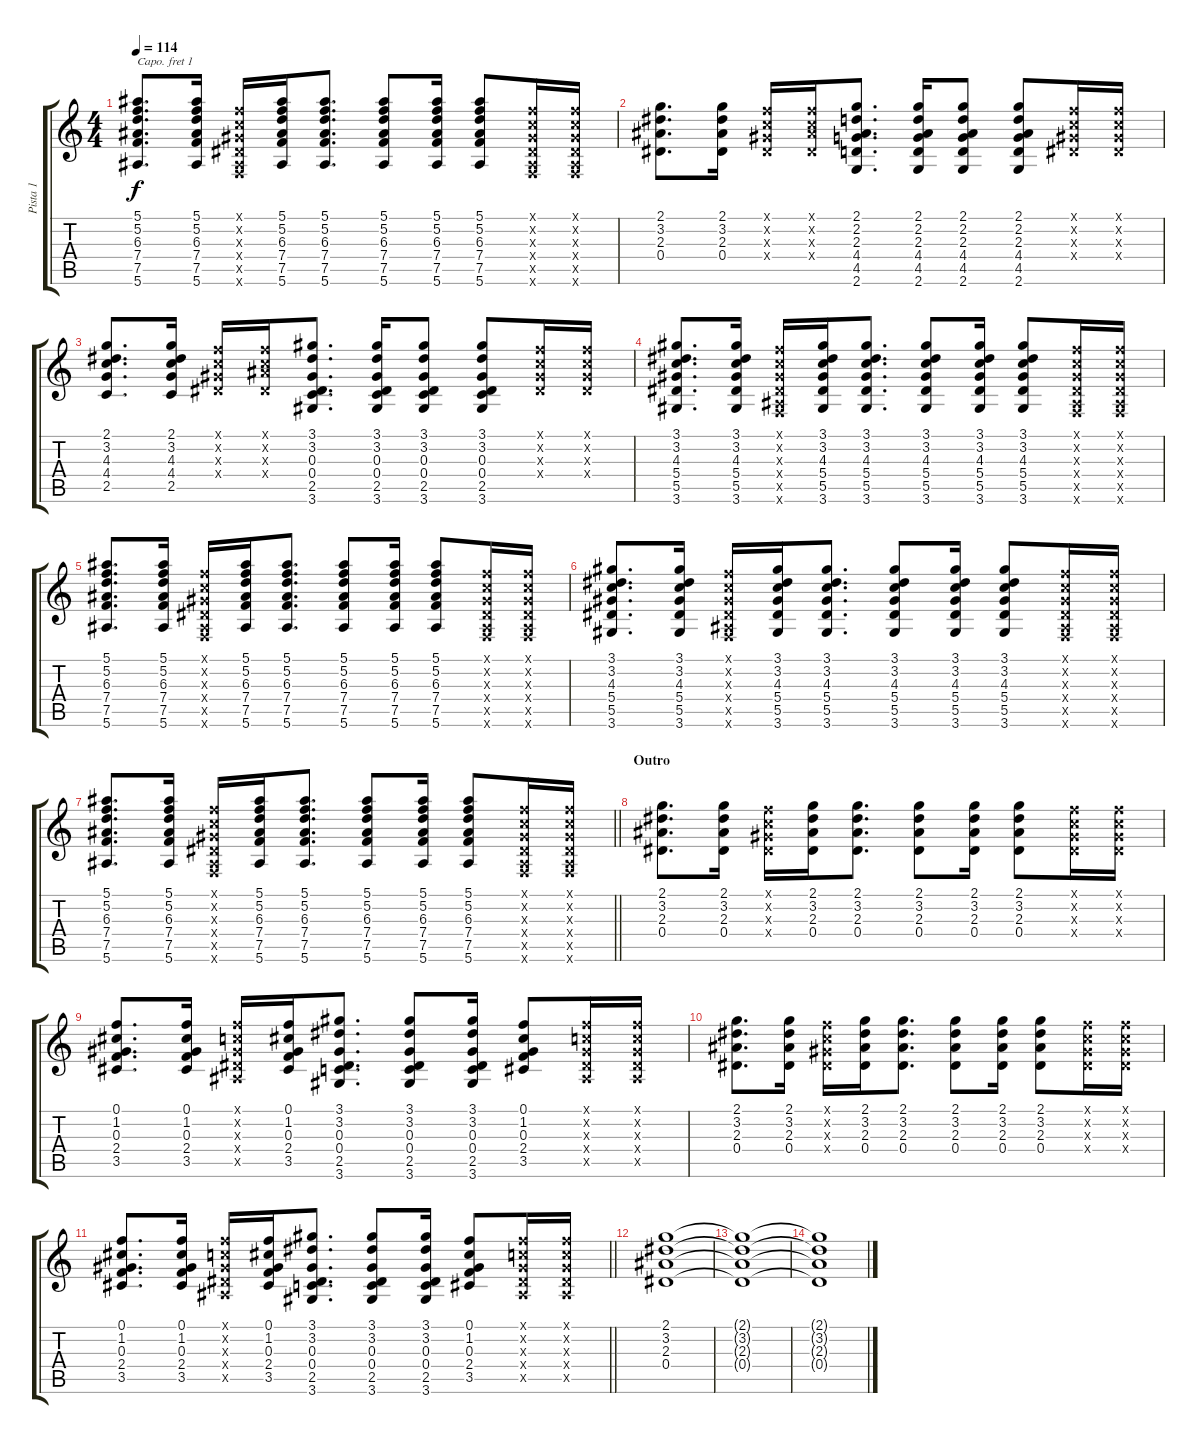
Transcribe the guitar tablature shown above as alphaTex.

\track ("Pista 1" "Pista 1") {instrument acousticguitarnylon}
\staff {score tabs}
\capo 1
\tuning (E4 B3 G3 D3 A2 E2) {hide}
\ts (4 4)
\tempo 114
\clef g2
\ks c
(5.1 5.2 6.3 7.4 7.5 5.6).8{d dy f} (5.1 5.2 6.3 7.4 7.5 5.6).16 (0.1{x} 0.2{x} 0.3{x} 0.4{x} 0.5{x} 0.6{x}).16 (5.1 5.2 6.3 7.4 7.5 5.6).16 (5.1 5.2 6.3 7.4 7.5 5.6).8{d} (5.1 5.2 6.3 7.4 7.5 5.6).8 (5.1 5.2 6.3 7.4 7.5 5.6).16 (5.1 5.2 6.3 7.4 7.5 5.6).8 (0.1{x} 0.2{x} 0.3{x} 0.4{x} 0.5{x} 0.6{x}).16 (0.1{x} 0.2{x} 0.3{x} 0.4{x} 0.5{x} 0.6{x}).16 |
(2.1 3.2 2.3 0.4).8{d} (2.1 3.2 2.3 0.4).16 (0.1{x} 0.2{x} 0.3{x} 0.4{x}).16 (0.1{x} 0.2{x} 2.3{x} 0.4{x}).16 (2.1 2.2 2.3 4.4 4.5 2.6).8{d} (2.1 2.2 2.3 4.4 4.5 2.6).16 (2.1 2.2 2.3 4.4 4.5 2.6).8 (2.1 2.2 2.3 4.4 4.5 2.6).8 (0.1{x} 0.2{x} 0.3{x} 0.4{x}).16 (0.1{x} 0.2{x} 0.3{x} 0.4{x}).16 |
(2.1 3.2 4.3 4.4 2.5).8{d} (2.1 3.2 4.3 4.4 2.5).16 (0.1{x} 0.2{x} 0.3{x} 0.4{x}).16 (0.1{x} 0.2{x} 2.3{x} 0.4{x}).16 (3.1 3.2 0.3 0.4 2.5 3.6).8{d} (3.1 3.2 0.3 0.4 2.5 3.6).16 (3.1 3.2 0.3 0.4 2.5 3.6).8 (3.1 3.2 0.3 0.4 2.5 3.6).8 (0.1{x} 0.2{x} 0.3{x} 0.4{x}).16 (0.1{x} 0.2{x} 0.3{x} 0.4{x}).16 |
(3.1 3.2 4.3 5.4 5.5 3.6).8{d} (3.1 3.2 4.3 5.4 5.5 3.6).16 (0.1{x} 0.2{x} 0.3{x} 0.4{x} 0.5{x} 0.6{x}).16 (3.1 3.2 4.3 5.4 5.5 3.6).16 (3.1 3.2 4.3 5.4 5.5 3.6).8{d} (3.1 3.2 4.3 5.4 5.5 3.6).8 (3.1 3.2 4.3 5.4 5.5 3.6).16 (3.1 3.2 4.3 5.4 5.5 3.6).8 (0.1{x} 0.2{x} 0.3{x} 0.4{x} 0.5{x} 0.6{x}).16 (0.1{x} 0.2{x} 0.3{x} 0.4{x} 0.5{x} 0.6{x}).16 |
(5.1 5.2 6.3 7.4 7.5 5.6).8{d} (5.1 5.2 6.3 7.4 7.5 5.6).16 (0.1{x} 0.2{x} 0.3{x} 0.4{x} 0.5{x} 0.6{x}).16 (5.1 5.2 6.3 7.4 7.5 5.6).16 (5.1 5.2 6.3 7.4 7.5 5.6).8{d} (5.1 5.2 6.3 7.4 7.5 5.6).8 (5.1 5.2 6.3 7.4 7.5 5.6).16 (5.1 5.2 6.3 7.4 7.5 5.6).8 (0.1{x} 0.2{x} 0.3{x} 0.4{x} 0.5{x} 0.6{x}).16 (0.1{x} 0.2{x} 0.3{x} 0.4{x} 0.5{x} 0.6{x}).16 |
(3.1 3.2 4.3 5.4 5.5 3.6).8{d} (3.1 3.2 4.3 5.4 5.5 3.6).16 (0.1{x} 0.2{x} 0.3{x} 0.4{x} 0.5{x} 0.6{x}).16 (3.1 3.2 4.3 5.4 5.5 3.6).16 (3.1 3.2 4.3 5.4 5.5 3.6).8{d} (3.1 3.2 4.3 5.4 5.5 3.6).8 (3.1 3.2 4.3 5.4 5.5 3.6).16 (3.1 3.2 4.3 5.4 5.5 3.6).8 (0.1{x} 0.2{x} 0.3{x} 0.4{x} 0.5{x} 0.6{x}).16 (0.1{x} 0.2{x} 0.3{x} 0.4{x} 0.5{x} 0.6{x}).16 |
\barLineRight lightlight
(5.1 5.2 6.3 7.4 7.5 5.6).8{d} (5.1 5.2 6.3 7.4 7.5 5.6).16 (0.1{x} 0.2{x} 0.3{x} 0.4{x} 0.5{x} 0.6{x}).16 (5.1 5.2 6.3 7.4 7.5 5.6).16 (5.1 5.2 6.3 7.4 7.5 5.6).8{d} (5.1 5.2 6.3 7.4 7.5 5.6).8 (5.1 5.2 6.3 7.4 7.5 5.6).16 (5.1 5.2 6.3 7.4 7.5 5.6).8 (0.1{x} 0.2{x} 0.3{x} 0.4{x} 0.5{x} 0.6{x}).16 (0.1{x} 0.2{x} 0.3{x} 0.4{x} 0.5{x} 0.6{x}).16 |
\section ("" "Outro")
(2.1 3.2 2.3 0.4).8{d} (2.1 3.2 2.3 0.4).16 (0.1{x} 0.2{x} 0.3{x} 0.4{x}).16 (2.1 3.2 2.3 0.4).16 (2.1 3.2 2.3 0.4).8{d} (2.1 3.2 2.3 0.4).8 (2.1 3.2 2.3 0.4).16 (2.1 3.2 2.3 0.4).8 (0.1{x} 0.2{x} 0.3{x} 0.4{x}).16 (0.1{x} 0.2{x} 0.3{x} 0.4{x}).16 |
(0.1 1.2 0.3 2.4 3.5).8{d} (0.1 1.2 0.3 2.4 3.5).16 (0.1{x} 0.2{x} 0.3{x} 0.4{x} 0.5{x}).16 (0.1 1.2 0.3 2.4 3.5).16 (3.1 3.2 0.3 0.4 2.5 3.6).8{d} (3.1 3.2 0.3 0.4 2.5 3.6).8 (3.1 3.2 0.3 0.4 2.5 3.6).16 (0.1 1.2 0.3 2.4 3.5).8 (0.1{x} 0.2{x} 0.3{x} 0.4{x} 0.5{x}).16 (0.1{x} 0.2{x} 0.3{x} 0.4{x} 0.5{x}).16 |
(2.1 3.2 2.3 0.4).8{d} (2.1 3.2 2.3 0.4).16 (0.1{x} 0.2{x} 0.3{x} 0.4{x}).16 (2.1 3.2 2.3 0.4).16 (2.1 3.2 2.3 0.4).8{d} (2.1 3.2 2.3 0.4).8 (2.1 3.2 2.3 0.4).16 (2.1 3.2 2.3 0.4).8 (0.1{x} 0.2{x} 0.3{x} 0.4{x}).16 (0.1{x} 0.2{x} 0.3{x} 0.4{x}).16 |
\barLineRight lightlight
(0.1 1.2 0.3 2.4 3.5).8{d} (0.1 1.2 0.3 2.4 3.5).16 (0.1{x} 0.2{x} 0.3{x} 0.4{x} 0.5{x}).16 (0.1 1.2 0.3 2.4 3.5).16 (3.1 3.2 0.3 0.4 2.5 3.6).8{d} (3.1 3.2 0.3 0.4 2.5 3.6).8 (3.1 3.2 0.3 0.4 2.5 3.6).16 (0.1 1.2 0.3 2.4 3.5).8 (0.1{x} 0.2{x} 0.3{x} 0.4{x} 0.5{x}).16 (0.1{x} 0.2{x} 0.3{x} 0.4{x} 0.5{x}).16 |
(2.1 3.2 2.3 0.4).1 |
(2.1{t} 3.2{t} 2.3{t} 0.4{t}).1 |
(2.1{t} 3.2{t} 2.3{t} 0.4{t}).1
